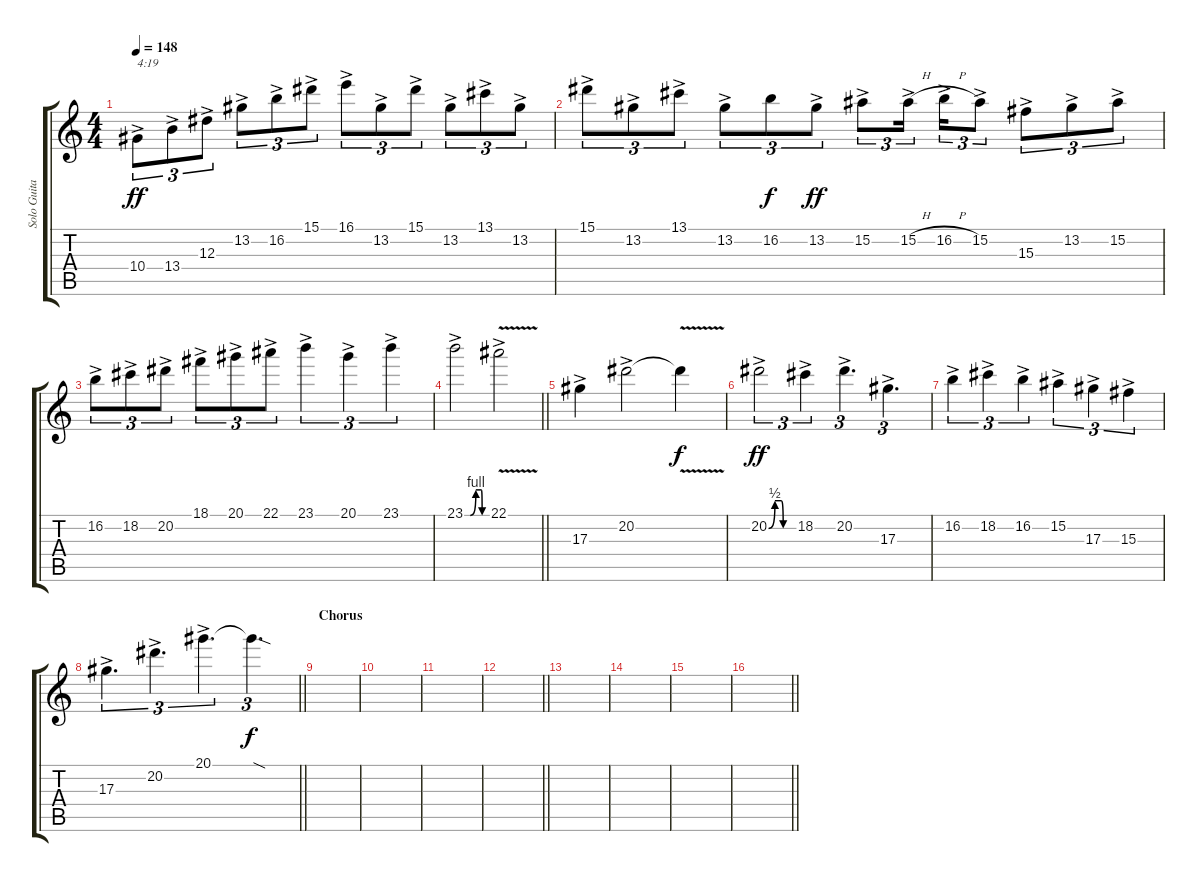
\track ("Solo Guitar" "Solo Guita") {instrument distortionguitar}
\staff {score tabs}
\tuning (C4 G3 Eb3 Bb2 F2 C2) {hide}
\ts (4 4)
\section ("" "")
\tempo 148
\clef g2
\ks c
10.4{ac}.8{tu (3 2) txt "4:19" dy ff} 13.4{ac}.8{tu (3 2)} 12.3{ac}.8{tu (3 2)} 13.2{ac}.8{tu (3 2)} 16.2{ac}.8{tu (3 2)} 15.1{ac}.8{tu (3 2)} 16.1{ac}.8{tu (3 2)} 13.2{ac}.8{tu (3 2)} 15.1{ac}.8{tu (3 2)} 13.2{ac}.8{tu (3 2)} 13.1{ac}.8{tu (3 2)} 13.2{ac}.8{tu (3 2)} |
15.1{ac}.8{tu (3 2)} 13.2{ac}.8{tu (3 2)} 13.1{ac}.8{tu (3 2)} 13.2{ac}.8{tu (3 2)} 16.2.8{tu (3 2) dy f} 13.2{ac}.8{tu (3 2) dy ff} 15.2{ac}.8{tu (3 2)} 15.2{h ac}.16{tu (3 2) beam splitsecondary} 16.2{h ac}.16{tu (3 2)} 15.2{ac}.8{tu (3 2)} 15.3{ac}.8{tu (3 2)} 13.2{ac}.8{tu (3 2)} 15.2{ac}.8{tu (3 2)} |
16.2{ac}.8{tu (3 2)} 18.2{ac}.8{tu (3 2)} 20.2{ac}.8{tu (3 2)} 18.1{ac}.8{tu (3 2)} 20.1{ac}.8{tu (3 2)} 22.1{ac}.8{tu (3 2)} 23.1{ac}.4{tu (3 2)} 20.1{ac}.4{tu (3 2)} 23.1{ac}.4{tu (3 2)} |
\barLineRight lightlight
23.1{be (custom 0 0 15 0 30 4 45 4 47 0 55 0 60 0) ac}.2 22.1{v ac}.2 |
\section ("" "")
17.3{ac}.4 20.2{ac}.2 20.2{v t}.4{dy f} |
20.2{be (custom 0 0 15 2 30 2 35 0 50 0 60 0) ac}.2{tu (3 2) dy ff} 18.2{ac}.4{tu (3 2)} 20.2{ac}.4{d tu (3 2)} 17.3{ac}.4{d tu (3 2)} |
16.2{ac}.4{tu (3 2)} 18.2{ac}.4{tu (3 2)} 16.2{ac}.4{tu (3 2)} 15.2{ac}.4{tu (3 2)} 17.3{ac}.4{tu (3 2)} 15.3{ac}.4{tu (3 2)} |
\barLineRight lightlight
17.3{ac}.4{d tu (3 2)} 20.2{ac}.4{d tu (3 2)} 20.1{ac}.4{d tu (3 2)} 20.1{sod t}.4{d tu (3 2) dy f} |
\section ("" "Chorus")
|
|
|
\barLineRight lightlight
|
\section ("" "")
|
|
|
\barLineRight lightlight
